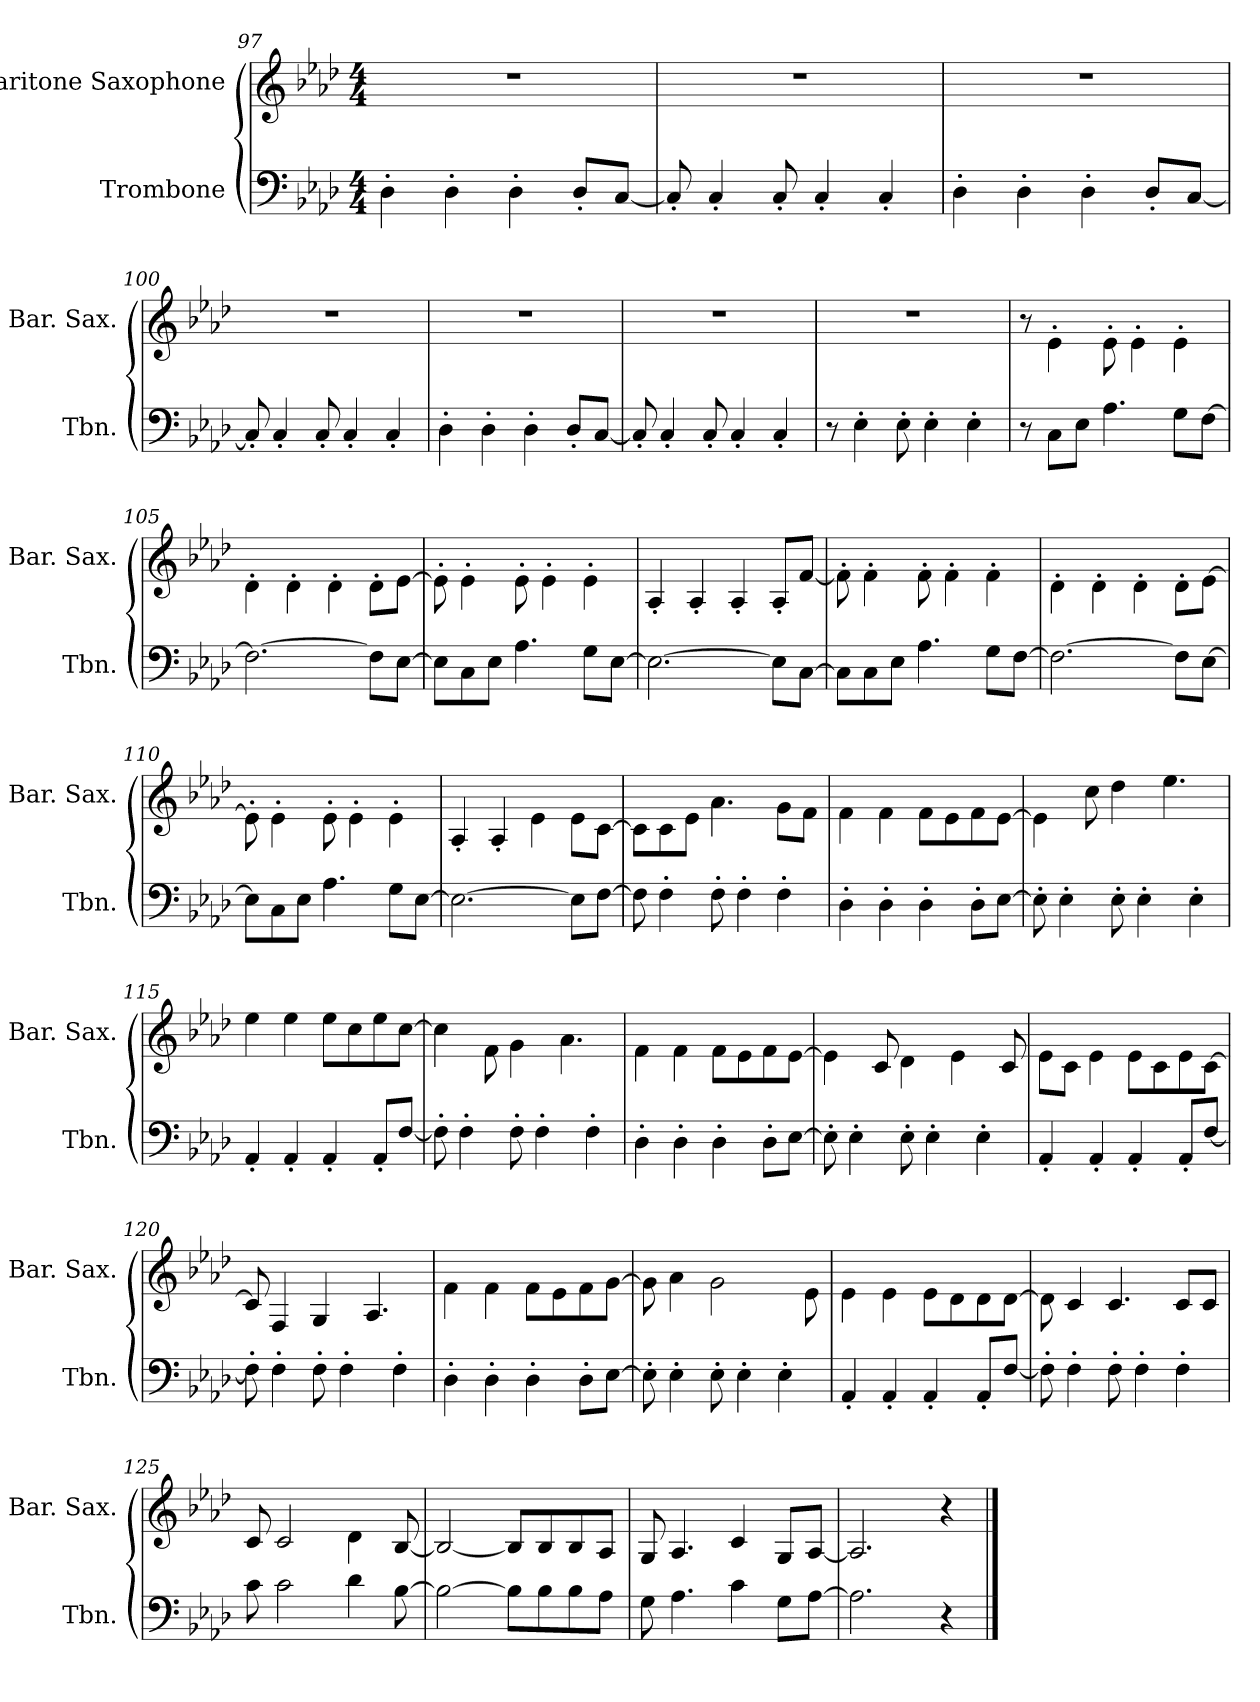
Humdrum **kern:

**kern	**kern
*part2	*part1
*staff2	*staff1
*I"Trombone	*I"Baritone Saxophone
*I'Tbn.	*I'Bar. Sax.
*clefF4	*clefG2
*	*ITrd12c21
*k[b-e-a-d-]	*k[b-e-a-d-]
*M4/4	*M4/4
=97	=97
4D-'\	1r
4D-'\	.
4D-'\	.
8D-'/L	.
[8C/J	.
=98	=98
8C'/]	1r
4C'/	.
8C'/	.
4C'/	.
4C'/	.
=99	=99
4D-'\	1r
4D-'\	.
4D-'\	.
8D-'/L	.
[8C/J	.
!!LO:PB:g=z
=100	=100
8C'/]	1r
4C'/	.
8C'/	.
4C'/	.
4C'/	.
=101	=101
4D-'\	1r
4D-'\	.
4D-'\	.
8D-'/L	.
[8C/J	.
=102	=102
8C'/]	1r
4C'/	.
8C'/	.
4C'/	.
4C'/	.
=103	=103
8r	1r
4E-'\	.
8E-'\	.
4E-'\	.
4E-'\	.
!!LO:LB:g=z
=104	=104
8r	8r
8C\L	4E-'\
8E-\J	.
4.A-\	8E-'\
.	4E-'\
8G\L	4E-'\
[8F\J	.
=105	=105
2.F\_	4D-'\
.	4D-'\
.	4D-'\
8F\L]	8D-'\L
[8E-\J	[8E-\J
=106	=106
8E-\L]	8E-'\]
8C\	4E-'\
8E-\J	.
4.A-\	8E-'\
.	4E-'\
8G\L	4E-'\
[8E-\J	.
=107	=107
2.E-\_	4AA-'/
.	4AA-'/
.	4AA-'/
8E-\L]	8AA-'/L
[8C\J	[8F/J
!!LO:LB:g=z
=108	=108
8C\L]	8F'\]
8C\	4F'\
8E-\J	.
4.A-\	8F'\
.	4F'\
8G\L	4F'\
[8F\J	.
=109	=109
2.F\_	4D-'\
.	4D-'\
.	4D-'\
8F\L]	8D-'\L
[8E-\J	[8E-\J
=110	=110
8E-\L]	8E-'\]
8C\	4E-'\
8E-\J	.
4.A-\	8E-'\
.	4E-'\
8G\L	4E-'\
[8E-\J	.
=111	=111
2.E-\_	4AA-'/
.	4AA-'/
.	4E-\
8E-\L]	8E-\L
[8F\J	[8C\J
!!LO:LB:g=z
=112	=112
8F\]	8C\L]
4F'\	8C\
.	8E-\J
8F'\	4.A-\
4F'\	.
4F'\	8G\L
.	8F\J
=113	=113
4D-'\	4F\
4D-'\	4F\
4D-'\	8F\L
.	8E-\
8D-'\L	8F\
[8E-\J	[8E-\J
=114	=114
8E-'\]	4E-\]
4E-'\	.
.	8c\
8E-'\	4d-\
4E-'\	.
.	4.e-\
4E-'\	.
=115	=115
4AA-'/	4e-\
4AA-'/	4e-\
4AA-'/	8e-\L
.	8c\
8AA-'/L	8e-\
[8F/J	[8c\J
!!LO:LB:g=z
=116	=116
8F'\]	4c\]
4F'\	.
.	8F\
8F'\	4G\
4F'\	.
.	4.A-\
4F'\	.
=117	=117
4D-'\	4F\
4D-'\	4F\
4D-'\	8F\L
.	8E-\
8D-'\L	8F\
[8E-\J	[8E-\J
=118	=118
8E-'\]	4E-\]
4E-'\	.
.	8C/
8E-'\	4D-\
4E-'\	.
.	4E-\
4E-'\	.
.	8C/
=119	=119
4AA-'/	8E-\L
.	8C\J
4AA-'/	4E-\
4AA-'/	8E-\L
.	8C\
8AA-'/L	8E-\
[8F/J	[8C\J
!!LO:PB:g=z
=120	=120
8F'\]	8C/]
4F'\	4FF/
8F'\	4GG/
4F'\	.
.	4.AA-/
4F'\	.
=121	=121
4D-'\	4F\
4D-'\	4F\
4D-'\	8F\L
.	8E-\
8D-'\L	8F\
[8E-\J	[8G\J
=122	=122
8E-'\]	8G\]
4E-'\	4A-\
8E-'\	2G\
4E-'\	.
4E-'\	.
.	8E-\
=123	=123
4AA-'/	4E-\
4AA-'/	4E-\
4AA-'/	8E-\L
.	8D-\
8AA-'/L	8D-\
[8F/J	[8D-\J
!!LO:LB:g=z
=124	=124
8F'\]	8D-\]
4F'\	4C/
8F'\	4.C/
4F'\	.
4F'\	8C/L
.	8C/J
=125	=125
8c\	8C/
2c\	2C/
4d-\	4D-\
[8B-\	[8BB-/
=126	=126
2B-\_	2BB-/_
8B-\L]	8BB-/L]
8B-\	8BB-/
8B-\	8BB-/
8A-\J	8AA-/J
=127	=127
8G\	8GG/
4.A-\	4.AA-/
4c\	4C/
8G\L	8GG/L
[8A-\J	[8AA-/J
!!LO:LB:g=z
=128	=128
2.A-\]	2.AA-/]
4r	4r
==	==
*-	*-
